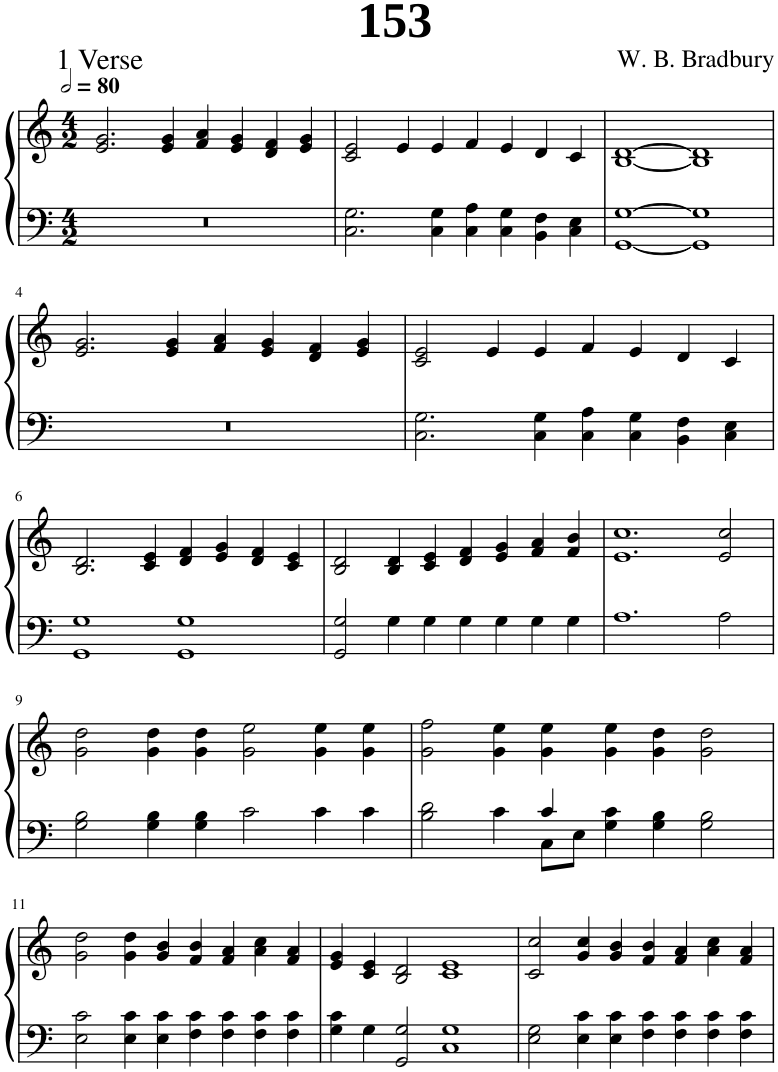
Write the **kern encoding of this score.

**kern	**kern
*part1	*part1
*staff2	*staff1
*I"Piano	*
*I'Pno.	*
*clefF4	*clefG2
*k[]	*k[]
*M4/2	*M4/2
*MM160	*MM160
=1	=1
0r	2.e/ 2.g/
.	4e/ 4g/
.	4f/ 4a/
.	4e/ 4g/
.	4d/ 4f/
.	4e/ 4g/
=2	=2
2.C\ 2.G\	2c/ 2e/
.	4e/
4C\ 4G\	4e/
4C\ 4A\	4f/
4C\ 4G\	4e/
4BB\ 4F\	4d/
4C\ 4E\	4c/
=3	=3
[1GG [1G	[1B [1d
1GG] 1G]	1B] 1d]
!!LO:LB:g=z
=4	=4
0r	2.e/ 2.g/
.	4e/ 4g/
.	4f/ 4a/
.	4e/ 4g/
.	4d/ 4f/
.	4e/ 4g/
=5	=5
2.C\ 2.G\	2c/ 2e/
.	4e/
4C\ 4G\	4e/
4C\ 4A\	4f/
4C\ 4G\	4e/
4BB\ 4F\	4d/
4C\ 4E\	4c/
!!LO:LB:g=z
=6	=6
1GG 1G	2.B/ 2.d/
.	4c/ 4e/
1GG 1G	4d/ 4f/
.	4e/ 4g/
.	4d/ 4f/
.	4c/ 4e/
=7	=7
2GG/ 2G/	2B/ 2d/
4G\	4B/ 4d/
4G\	4c/ 4e/
4G\	4d/ 4f/
4G\	4e/ 4g/
4G\	4f/ 4a/
4G\	4f/ 4b/
=8	=8
1.A	1.e 1.cc
2A\	2e/ 2cc/
!!LO:LB:g=z
=9	=9
2G\ 2B\	2g\ 2dd\
4G\ 4B\	4g\ 4dd\
4G\ 4B\	4g\ 4dd\
2c\	2g\ 2ee\
4c\	4g\ 4ee\
4c\	4g\ 4ee\
=10	=10
*^	*
2B\ 2d\	2.ryy	2g\ 2ff\
4c\	.	4g\ 4ee\
4c/	8C\L	4g\ 4ee\
.	8E\J	.
4G\ 4c\	1ryy	4g\ 4ee\
4G\ 4B\	.	4g\ 4dd\
2G\ 2B\	.	2g\ 2dd\
*v	*v	*
!!LO:LB:g=z
=11	=11
2E\ 2c\	2g\ 2dd\
4E\ 4c\	4g\ 4dd\
4E\ 4c\	4g/ 4b/
4F\ 4c\	4f/ 4b/
4F\ 4c\	4f/ 4a/
4F\ 4c\	4a\ 4cc\
4F\ 4c\	4f/ 4a/
=12	=12
4G\ 4c\	4e/ 4g/
4G\	4c/ 4e/
2GG/ 2G/	2B/ 2d/
1C 1G	1c 1e
=13	=13
2E\ 2G\	2c/ 2cc/
4E\ 4c\	4g/ 4cc/
4E\ 4c\	4g/ 4b/
4F\ 4c\	4f/ 4b/
4F\ 4c\	4f/ 4a/
4F\ 4c\	4a\ 4cc\
4F\ 4c\	4f/ 4a/
=	=
*-	*-
